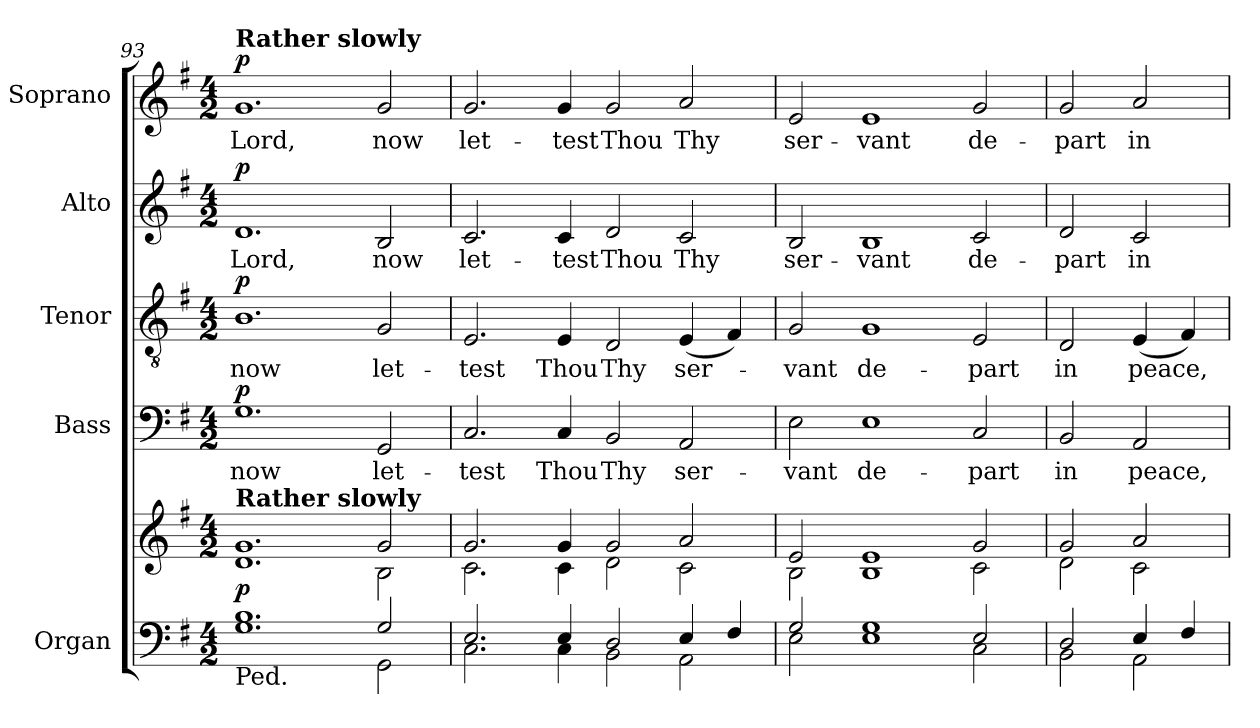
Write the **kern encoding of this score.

**kern	**kern	**dynam	**kern	**text	**dynam	**kern	**text	**dynam	**kern	**text	**dynam	**kern	**text	**dynam
*part5	*part5	*part5	*part4	*part4	*part4	*part3	*part3	*part3	*part2	*part2	*part2	*part1	*part1	*part1
*staff6	*staff5	*staff5/6	*staff4	*staff4	*staff4	*staff3	*staff3	*staff3	*staff2	*staff2	*staff2	*staff1	*staff1	*staff1
*I"Organ	*	*	*I"Bass	*	*	*I"Tenor	*	*	*I"Alto	*	*	*I"Soprano	*	*
*I'Org.	*	*	*I'B.	*	*	*I'T.	*	*	*I'A.	*	*	*I'S.	*	*
!!LO:PB:g=z
*clefF4	*clefG2	*	*clefF4	*	*	*clefGv2	*	*	*clefG2	*	*	*clefG2	*	*
*	*	*	*	*	*	*ITrd7c12	*	*	*	*	*	*	*	*
*k[f#]	*k[f#]	*	*k[f#]	*	*	*k[f#]	*	*	*k[f#]	*	*	*k[f#]	*	*
*G:	*G:	*	*G:	*	*	*G:	*	*	*G:	*	*	*G:	*	*
*M4/2	*M4/2	*	*M4/2	*	*	*M4/2	*	*	*M4/2	*	*	*M4/2	*	*
=93	=93	=93	=93	=93	=93	=93	=93	=93	=93	=93	=93	=93	=93	=93
*^	*^	*	*	*	*	*	*	*	*	*	*	*	*	*
!	!	!	!	!	!	!LO:LY:b:color=#000000	!	!	!	!	!	!	!	!	!	!
!	!	!	!	!	!	!	!	!	!LO:LY:b:color=#000000	!	!	!	!	!	!	!
!	!	!	!	!	!	!	!	!	!	!	!	!LO:LY:b:color=#000000	!	!	!	!
!	!	!	!	!	!	!	!	!	!	!	!	!	!	!LO:TX:a:B:t=Rather slowly	!	!
!	!	!LO:TX:a:B:t=Rather slowly	!	!	!	!	!	!	!	!	!	!	!	!	!	!
!LO:TX:b:t=Ped.	!	!	!	!	!	!	!	!	!	!	!	!	!	!	!	!
!	!	!	!	!	!	!	!	!	!	!	!	!	!	!	!LO:LY:b:color=#000000	!
1.Bi	1.Gi	1.gi	1.di	p	1.Gi	now	p	1.BBi	now	p	1.di	Lord,	p	1.gi	Lord,	p
!	!	!	!	!	!	!LO:LY:b:color=#000000	!	!	!	!	!	!	!	!	!	!
!	!	!	!	!	!	!	!	!	!LO:LY:b:color=#000000	!	!	!	!	!	!	!
!	!	!	!	!	!	!	!	!	!	!	!	!LO:LY:b:color=#000000	!	!	!	!
!	!	!	!	!	!	!	!	!	!	!	!	!	!	!	!LO:LY:b:color=#000000	!
2Gi/	2GGi\	2gi/	2Bi\	.	2GGi/	let-	.	2GGi/	let-	.	2Bi/	now	.	2gi/	now	.
=94	=94	=94	=94	=94	=94	=94	=94	=94	=94	=94	=94	=94	=94	=94	=94	=94
!	!	!	!	!	!	!LO:LY:b:color=#000000	!	!	!	!	!	!	!	!	!	!
!	!	!	!	!	!	!	!	!	!LO:LY:b:color=#000000	!	!	!	!	!	!	!
!	!	!	!	!	!	!	!	!	!	!	!	!LO:LY:b:color=#000000	!	!	!	!
!	!	!	!	!	!	!	!	!	!	!	!	!	!	!	!LO:LY:b:color=#000000	!
2.Ei/	2.Ci\	2.gi/	2.ci\	.	2.Ci/	-test	.	2.EEi/	-test	.	2.ci/	let-	.	2.gi/	let-	.
!	!	!	!	!	!	!LO:LY:b:color=#000000	!	!	!	!	!	!	!	!	!	!
!	!	!	!	!	!	!	!	!	!LO:LY:b:color=#000000	!	!	!	!	!	!	!
!	!	!	!	!	!	!	!	!	!	!	!	!LO:LY:b:color=#000000	!	!	!	!
!	!	!	!	!	!	!	!	!	!	!	!	!	!	!	!LO:LY:b:color=#000000	!
4Ei/	4Ci\	4gi/	4ci\	.	4Ci/	Thou	.	4EEi/	Thou	.	4ci/	-test	.	4gi/	-test	.
!	!	!	!	!	!	!LO:LY:b:color=#000000	!	!	!	!	!	!	!	!	!	!
!	!	!	!	!	!	!	!	!	!LO:LY:b:color=#000000	!	!	!	!	!	!	!
!	!	!	!	!	!	!	!	!	!	!	!	!LO:LY:b:color=#000000	!	!	!	!
!	!	!	!	!	!	!	!	!	!	!	!	!	!	!	!LO:LY:b:color=#000000	!
2Di/	2BBi\	2gi/	2di\	.	2BBi/	Thy	.	2DDi/	Thy	.	2di/	Thou	.	2gi/	Thou	.
!	!	!	!	!	!	!LO:LY:b:color=#000000	!	!	!	!	!	!	!	!	!	!
!	!	!	!	!	!	!	!	!	!LO:LY:b:color=#000000	!	!	!	!	!	!	!
!	!	!	!	!	!	!	!	!	!	!	!	!LO:LY:b:color=#000000	!	!	!	!
!	!	!	!	!	!	!	!	!	!	!	!	!	!	!	!LO:LY:b:color=#000000	!
4Ei/	2AAi\	2ai/	2ci\	.	2AAi/	ser-	.	(4EEi/	ser-	.	2ci/	Thy	.	2ai/	Thy	.
4F#i/	.	.	.	.	.	.	.	4FF#i/)	.	.	.	.	.	.	.	.
=95	=95	=95	=95	=95	=95	=95	=95	=95	=95	=95	=95	=95	=95	=95	=95	=95
!	!	!	!	!	!	!LO:LY:b:color=#000000	!	!	!	!	!	!	!	!	!	!
!	!	!	!	!	!	!	!	!	!LO:LY:b:color=#000000	!	!	!	!	!	!	!
!	!	!	!	!	!	!	!	!	!	!	!	!LO:LY:b:color=#000000	!	!	!	!
!	!	!	!	!	!	!	!	!	!	!	!	!	!	!	!LO:LY:b:color=#000000	!
2Gi/	2Ei\	2ei/	2Bi\	.	2Ei\	-vant	.	2GGi/	-vant	.	2Bi/	ser-	.	2ei/	ser-	.
!	!	!	!	!	!	!LO:LY:b:color=#000000	!	!	!	!	!	!	!	!	!	!
!	!	!	!	!	!	!	!	!	!LO:LY:b:color=#000000	!	!	!	!	!	!	!
!	!	!	!	!	!	!	!	!	!	!	!	!LO:LY:b:color=#000000	!	!	!	!
!	!	!	!	!	!	!	!	!	!	!	!	!	!	!	!LO:LY:b:color=#000000	!
1Gi	1Ei	1ei	1Bi	.	1Ei	de-	.	1GGi	de-	.	1Bi	-vant	.	1ei	-vant	.
!	!	!	!	!	!	!LO:LY:b:color=#000000	!	!	!	!	!	!	!	!	!	!
!	!	!	!	!	!	!	!	!	!LO:LY:b:color=#000000	!	!	!	!	!	!	!
!	!	!	!	!	!	!	!	!	!	!	!	!LO:LY:b:color=#000000	!	!	!	!
!	!	!	!	!	!	!	!	!	!	!	!	!	!	!	!LO:LY:b:color=#000000	!
2Ei/	2Ci\	2gi/	2ci\	.	2Ci/	-part	.	2EEi/	-part	.	2ci/	de-	.	2gi/	de-	.
=96	=96	=96	=96	=96	=96	=96	=96	=96	=96	=96	=96	=96	=96	=96	=96	=96
!	!	!	!	!	!	!LO:LY:b:color=#000000	!	!	!	!	!	!	!	!	!	!
!	!	!	!	!	!	!	!	!	!LO:LY:b:color=#000000	!	!	!	!	!	!	!
!	!	!	!	!	!	!	!	!	!	!	!	!LO:LY:b:color=#000000	!	!	!	!
!	!	!	!	!	!	!	!	!	!	!	!	!	!	!	!LO:LY:b:color=#000000	!
2Di/	2BBi\	2gi/	2di\	.	2BBi/	in	.	2DDi/	in	.	2di/	-part	.	2gi/	-part	.
!	!	!	!	!	!	!LO:LY:b:color=#000000	!	!	!	!	!	!	!	!	!	!
!	!	!	!	!	!	!	!	!	!LO:LY:b:color=#000000	!	!	!	!	!	!	!
!	!	!	!	!	!	!	!	!	!	!	!	!LO:LY:b:color=#000000	!	!	!	!
!	!	!	!	!	!	!	!	!	!	!	!	!	!	!	!LO:LY:b:color=#000000	!
4Ei/	2AAi\	2ai/	2ci\	.	2AAi/	peace,	.	(4EEi/	peace,	.	2ci/	in	.	2ai/	in	.
4F#i/	.	.	.	.	.	.	.	4FF#i/)	.	.	.	.	.	.	.	.
*v	*v	*	*	*	*	*	*	*	*	*	*	*	*	*	*	*
*	*v	*v	*	*	*	*	*	*	*	*	*	*	*	*	*
=	=	=	=	=	=	=	=	=	=	=	=	=	=	=
*-	*-	*-	*-	*-	*-	*-	*-	*-	*-	*-	*-	*-	*-	*-
